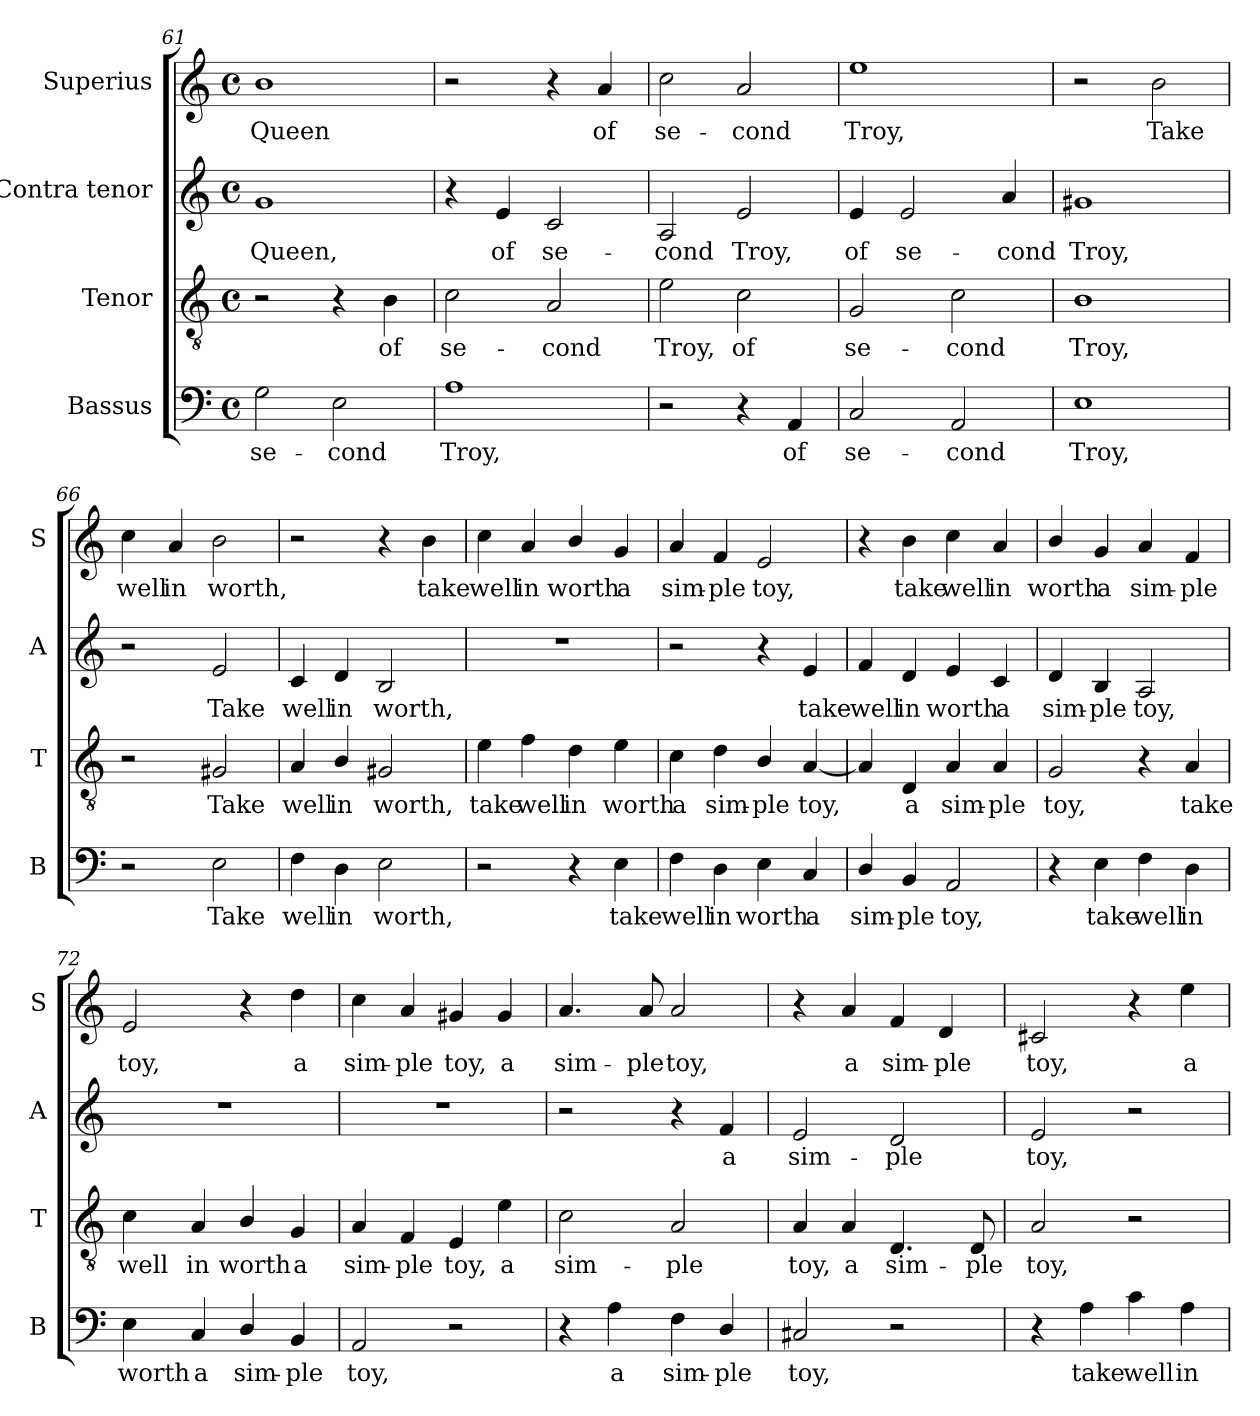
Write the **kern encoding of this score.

**kern	**text	**kern	**text	**kern	**text	**kern	**text
*part4	*part4	*part3	*part3	*part2	*part2	*part1	*part1
*staff4	*staff4	*staff3	*staff3	*staff2	*staff2	*staff1	*staff1
*I"Bassus	*	*I"Tenor	*	*I"Contra tenor	*	*I"Superius	*
*I'B	*	*I'T	*	*I'A	*	*I'S	*
*clefF4	*	*clefGv2	*	*clefG2	*	*clefG2	*
*k[]	*	*k[]	*	*k[]	*	*k[]	*
*C:	*	*C:	*	*C:	*	*C:	*
*M4/4	*	*M4/4	*	*M4/4	*	*M4/4	*
*met(c)	*	*met(c)	*	*met(c)	*	*met(c)	*
=61	=61	=61	=61	=61	=61	=61	=61
!	!LO:LY:b	!	!	!	!LO:LY:b	!	!LO:LY:b
2G\	se-	2r	.	1g	Queen,	1b	Queen
!	!LO:LY:b	!	!	!	!	!	!
2E\	-cond	4r	.	.	.	.	.
!	!	!	!LO:LY:b	!	!	!	!
.	.	4B\	of	.	.	.	.
=62	=62	=62	=62	=62	=62	=62	=62
!	!LO:LY:b	!	!LO:LY:b	!	!	!	!
1A	Troy,	2c\	se-	4r	.	2r	.
!	!	!	!	!	!LO:LY:b	!	!
.	.	.	.	4e/	of	.	.
!	!	!	!LO:LY:b	!	!LO:LY:b	!	!
.	.	2A/	-cond	2c/	se-	4r	.
!	!	!	!	!	!	!	!LO:LY:b
.	.	.	.	.	.	4a/	of
=63	=63	=63	=63	=63	=63	=63	=63
!	!	!	!LO:LY:b	!	!LO:LY:b	!	!LO:LY:b
2r	.	2e\	Troy,	2A/	-cond	2cc\	se-
!	!	!	!LO:LY:b	!	!LO:LY:b	!	!LO:LY:b
4r	.	2c\	of	2e/	Troy,	2a/	-cond
!	!LO:LY:b	!	!	!	!	!	!
4AA/	of	.	.	.	.	.	.
=64	=64	=64	=64	=64	=64	=64	=64
!	!LO:LY:b	!	!LO:LY:b	!	!LO:LY:b	!	!LO:LY:b
2C/	se-	2G/	se-	4e/	of	1ee	Troy,
!	!	!	!	!	!LO:LY:b	!	!
.	.	.	.	2e/	se-	.	.
!	!LO:LY:b	!	!LO:LY:b	!	!	!	!
2AA/	-cond	2c\	-cond	.	.	.	.
!	!	!	!	!	!LO:LY:b	!	!
.	.	.	.	4a/	-cond	.	.
=65	=65	=65	=65	=65	=65	=65	=65
!	!LO:LY:b	!	!LO:LY:b	!	!LO:LY:b	!	!
1E	Troy,	1B	Troy,	1g#X	Troy,	2r	.
!	!	!	!	!	!	!	!LO:LY:b
.	.	.	.	.	.	2b\	Take
=66	=66	=66	=66	=66	=66	=66	=66
!	!	!	!	!	!	!	!LO:LY:b
2r	.	2r	.	2r	.	4cc\	well
!	!	!	!	!	!	!	!LO:LY:b
.	.	.	.	.	.	4a/	in
!	!LO:LY:b	!	!LO:LY:b	!	!LO:LY:b	!	!LO:LY:b
2E\	Take	2G#X/	Take	2e/	Take	2b\	worth,
!!LO:LB:g=z
=67	=67	=67	=67	=67	=67	=67	=67
!	!LO:LY:b	!	!LO:LY:b	!	!LO:LY:b	!	!
4F\	well	4A/	well	4c/	well	2r	.
!	!LO:LY:b	!	!LO:LY:b	!	!LO:LY:b	!	!
4D\	in	4B/	in	4d/	in	.	.
!	!LO:LY:b	!	!LO:LY:b	!	!LO:LY:b	!	!
2E\	worth,	2G#X/	worth,	2B/	worth,	4r	.
!	!	!	!	!	!	!	!LO:LY:b
.	.	.	.	.	.	4b\	take
=68	=68	=68	=68	=68	=68	=68	=68
!	!	!	!LO:LY:b	!	!	!	!LO:LY:b
2r	.	4e\	take	1r	.	4cc\	well
!	!	!	!LO:LY:b	!	!	!	!LO:LY:b
.	.	4f\	well	.	.	4a/	in
!	!	!	!LO:LY:b	!	!	!	!LO:LY:b
4r	.	4d\	in	.	.	4b/	worth
!	!LO:LY:b	!	!LO:LY:b	!	!	!	!LO:LY:b
4E\	take	4e\	worth	.	.	4g/	a
=69	=69	=69	=69	=69	=69	=69	=69
!	!LO:LY:b	!	!LO:LY:b	!	!	!	!LO:LY:b
4F\	well	4c\	a	2r	.	4a/	sim-
!	!LO:LY:b	!	!LO:LY:b	!	!	!	!LO:LY:b
4D\	in	4d\	sim-	.	.	4f/	-ple
!	!LO:LY:b	!	!LO:LY:b	!	!	!	!LO:LY:b
4E\	worth	4B/	-ple	4r	.	2e/	toy,
!	!LO:LY:b	!	!LO:LY:b	!	!LO:LY:b	!	!
4C/	a	[4A/	toy,	4e/	take	.	.
=70	=70	=70	=70	=70	=70	=70	=70
!	!LO:LY:b	!	!	!	!LO:LY:b	!	!
4D/	sim-	4A/]	.	4f/	well	4r	.
!	!LO:LY:b	!	!LO:LY:b	!	!LO:LY:b	!	!LO:LY:b
4BB/	-ple	4D/	a	4d/	in	4b\	take
!	!LO:LY:b	!	!LO:LY:b	!	!LO:LY:b	!	!LO:LY:b
2AA/	toy,	4A/	sim-	4e/	worth	4cc\	well
!	!	!	!LO:LY:b	!	!LO:LY:b	!	!LO:LY:b
.	.	4A/	-ple	4c/	a	4a/	in
=71	=71	=71	=71	=71	=71	=71	=71
!	!	!	!LO:LY:b	!	!LO:LY:b	!	!LO:LY:b
4r	.	2G/	toy,	4d/	sim-	4b/	worth
!	!LO:LY:b	!	!	!	!LO:LY:b	!	!LO:LY:b
4E\	take	.	.	4B/	-ple	4g/	a
!	!LO:LY:b	!	!	!	!LO:LY:b	!	!LO:LY:b
4F\	well	4r	.	2A/	toy,	4a/	sim-
!	!LO:LY:b	!	!LO:LY:b	!	!	!	!LO:LY:b
4D\	in	4A/	take	.	.	4f/	-ple
=72	=72	=72	=72	=72	=72	=72	=72
!	!LO:LY:b	!	!LO:LY:b	!	!	!	!LO:LY:b
4E\	worth	4c\	well	1r	.	2e/	toy,
!	!LO:LY:b	!	!LO:LY:b	!	!	!	!
4C/	a	4A/	in	.	.	.	.
!	!LO:LY:b	!	!LO:LY:b	!	!	!	!
4D/	sim-	4B/	worth	.	.	4r	.
!	!LO:LY:b	!	!LO:LY:b	!	!	!	!LO:LY:b
4BB/	-ple	4G/	a	.	.	4dd\	a
!!LO:PB:g=z
=73	=73	=73	=73	=73	=73	=73	=73
!	!LO:LY:b	!	!LO:LY:b	!	!	!	!LO:LY:b
2AA/	toy,	4A/	sim-	1r	.	4cc\	sim-
!	!	!	!LO:LY:b	!	!	!	!LO:LY:b
.	.	4F/	-ple	.	.	4a/	-ple
!	!	!	!LO:LY:b	!	!	!	!LO:LY:b
2r	.	4E/	toy,	.	.	4g#X/	toy,
!	!	!	!LO:LY:b	!	!	!	!LO:LY:b
.	.	4e\	a	.	.	4g#/	a
=74	=74	=74	=74	=74	=74	=74	=74
!	!	!	!LO:LY:b	!	!	!	!LO:LY:b
4r	.	2c\	sim-	2r	.	4.a/	sim-
!	!LO:LY:b	!	!	!	!	!	!
4A\	a	.	.	.	.	.	.
!	!	!	!	!	!	!	!LO:LY:b
.	.	.	.	.	.	8a/	-ple
!	!LO:LY:b	!	!LO:LY:b	!	!	!	!LO:LY:b
4F\	sim-	2A/	-ple	4r	.	2a/	toy,
!	!LO:LY:b	!	!	!	!LO:LY:b	!	!
4D/	-ple	.	.	4f/	a	.	.
=75	=75	=75	=75	=75	=75	=75	=75
!	!LO:LY:b	!	!LO:LY:b	!	!LO:LY:b	!	!
2C#X/	toy,	4A/	toy,	2e/	sim-	4r	.
!	!	!	!LO:LY:b	!	!	!	!LO:LY:b
.	.	4A/	a	.	.	4a/	a
!	!	!	!LO:LY:b	!	!LO:LY:b	!	!LO:LY:b
2r	.	4.D/	sim-	2d/	-ple	4f/	sim-
!	!	!	!	!	!	!	!LO:LY:b
.	.	.	.	.	.	4d/	-ple
!	!	!	!LO:LY:b	!	!	!	!
.	.	8D/	-ple	.	.	.	.
=76	=76	=76	=76	=76	=76	=76	=76
!	!	!	!LO:LY:b	!	!LO:LY:b	!	!LO:LY:b
4r	.	2A/	toy,	2e/	toy,	2c#X/	toy,
!	!LO:LY:b	!	!	!	!	!	!
4A\	take	.	.	.	.	.	.
!	!LO:LY:b	!	!	!	!	!	!
4c\	well	2r	.	2r	.	4r	.
!	!LO:LY:b	!	!	!	!	!	!LO:LY:b
4A\	in	.	.	.	.	4ee\	a
=	=	=	=	=	=	=	=
*-	*-	*-	*-	*-	*-	*-	*-
